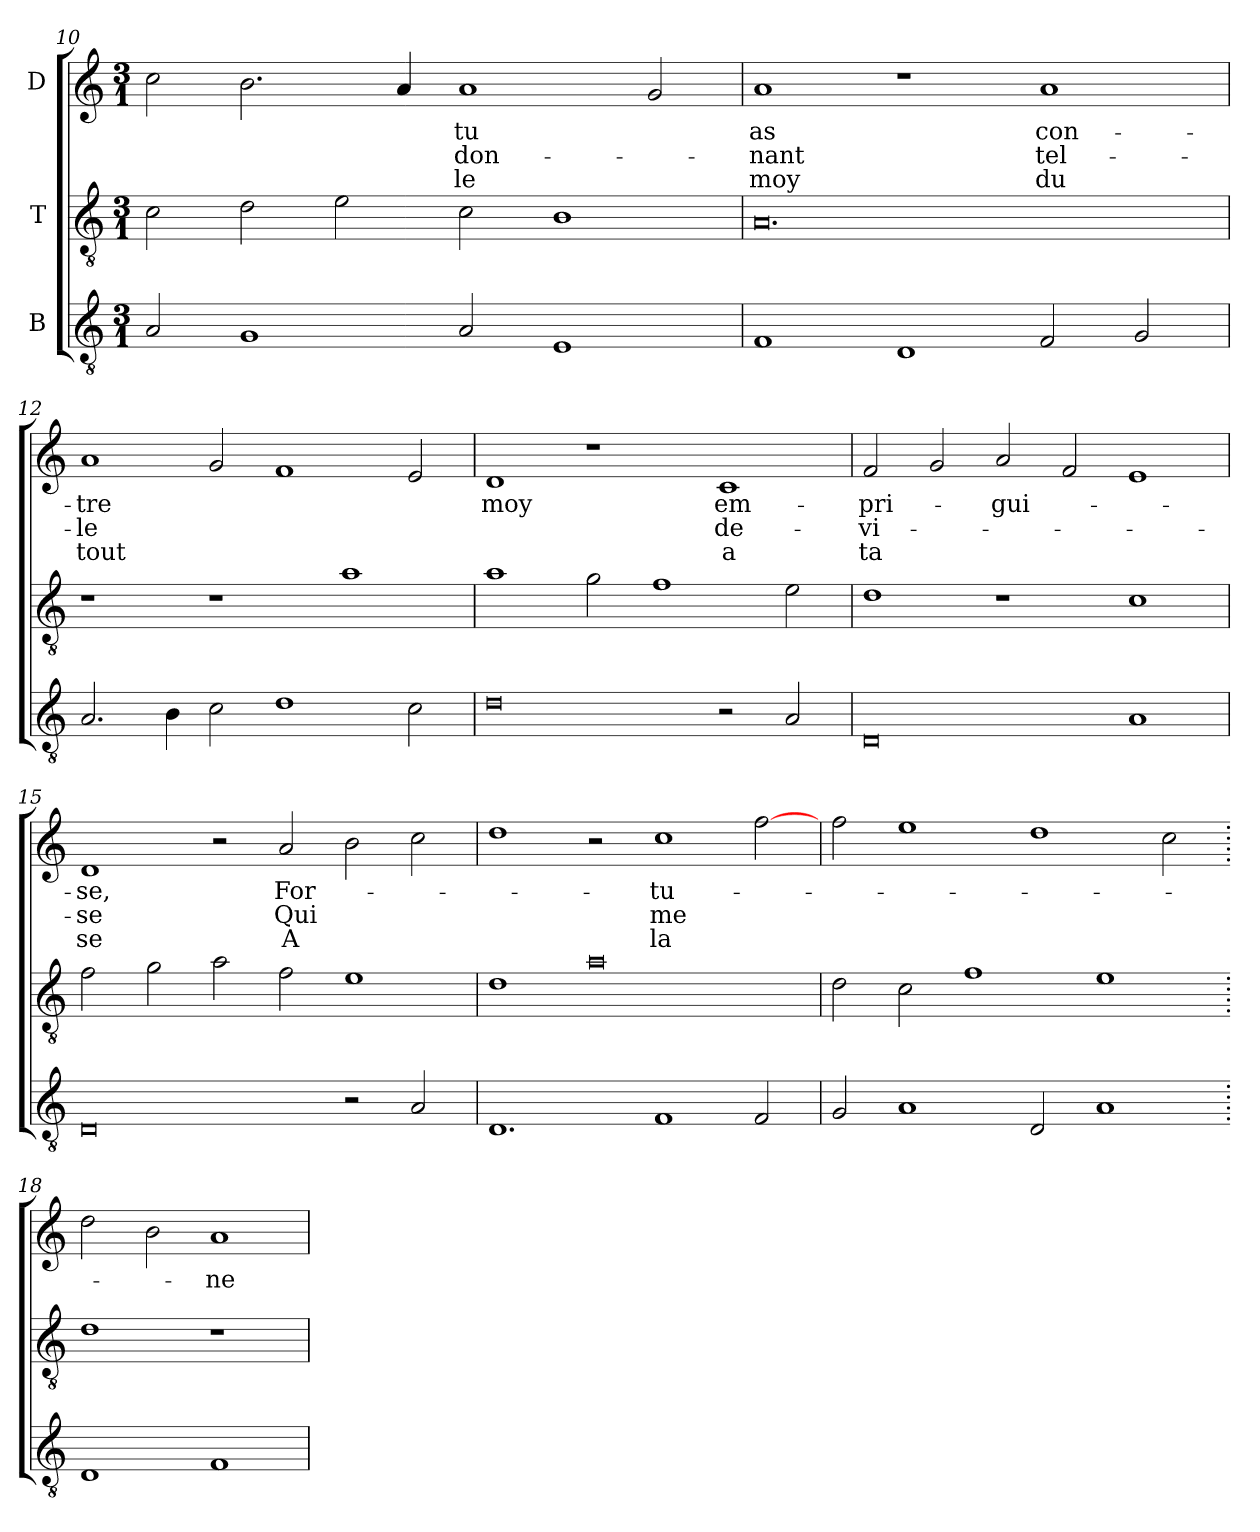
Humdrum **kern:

**kern	**kern	**kern	**text	**text	**text
*part3	*part2	*part1	*part1	*part1	*part1
*staff3	*staff2	*staff1	*staff1	*staff1	*staff1
*I"B	*I"T	*I"D	*	*	*
*clefGv2	*clefGv2	*clefG2	*	*	*
*ITrd7c12	*ITrd7c12	*	*	*	*
*k[]	*k[]	*k[]	*	*	*
*C:	*C:	*C:	*	*	*
*M3/1	*M3/1	*M3/1	*	*	*
=10	=10	=10	=10	=10	=10
2AAi/	2Ci\	2cci\	.	.	.
1GGi/	2Di\	2.bi\	.	.	.
.	2Ei\	.	.	.	.
.	.	4ai/	.	.	.
!	!	!	!LO:LY:b:color=#000000	!LO:LY:b:color=#000000	!LO:LY:b:color=#000000
2AAi/	2Ci\	1ai/	tu	don-	-le
1EEi/	1BBi/	.	.	.	.
.	.	2gi/	.	.	.
=11	=11	=11	=11	=11	=11
!	!	!	!LO:LY:b:color=#000000	!LO:LY:b:color=#000000	!LO:LY:b:color=#000000
1FFi/	0.AAi/	1ai/	as	-nant	moy
1DDi/	.	1r	.	.	.
!	!	!	!LO:LY:b:color=#000000	!LO:LY:b:color=#000000	!LO:LY:b:color=#000000
2FFi/	.	1ai/	con-	tel-	du
2GGi/	.	.	.	.	.
=12	=12	=12	=12	=12	=12
!	!	!	!LO:LY:b:color=#000000	!LO:LY:b:color=#000000	!LO:LY:b:color=#000000
2.AAi/	1r	1ai/	-tre	-le	tout
4BBi\	.	.	.	.	.
2Ci\	1r	2gi/	.	.	.
1Di\	.	1fi/	.	.	.
.	1Ai\	.	.	.	.
2Ci\	.	2ei/	.	.	.
=13	=13	=13	=13	=13	=13
!	!	!	!LO:LY:b:color=#000000	!	!
0Di\	1Ai\	1di/	moy	.	.
.	2Gi\	1r	.	.	.
.	1Fi\	.	.	.	.
!	!	!	!LO:LY:b:color=#000000	!LO:LY:b:color=#000000	!LO:LY:b:color=#000000
2r	.	1ci/	em-	de-	a
2AAi/	2Ei\	.	.	.	.
!!LO:LB:g=z
=14	=14	=14	=14	=14	=14
!	!	!	!LO:LY:b:color=#000000	!LO:LY:b:color=#000000	!LO:LY:b:color=#000000
0DDi/	1Di\	2fi/	-pri-	-vi-	ta
.	.	2gi/	.	.	.
!	!	!	!LO:LY:b:color=#000000	!	!
.	1r	2ai/	gui-	.	.
.	.	2fi/	.	.	.
1AAi/	1Ci\	1ei/	.	.	.
=15	=15	=15	=15	=15	=15
!	!	!	!LO:LY:b:color=#000000	!LO:LY:b:color=#000000	!LO:LY:b:color=#000000
0DDi/	2Fi\	1di/	-se,	-se	-se
.	2Gi\	.	.	.	.
.	2Ai\	2r	.	.	.
!	!	!	!LO:LY:b:color=#000000	!LO:LY:b:color=#000000	!LO:LY:b:color=#000000
.	2Fi\	2ai/	For-	Qui	A
2r	1Ei\	2bi\	.	.	.
2AAi/	.	2cci\	.	.	.
=16	=16	=16	=16	=16	=16
1.DDi/	1Di\	1ddi\	.	.	.
.	0Ai\	2r	.	.	.
!	!	!	!LO:LY:b:color=#000000	!LO:LY:b:color=#000000	!LO:LY:b:color=#000000
1FFi/	.	1cci\	-tu-	me	la
2FFi/	.	[2ffi\	.	.	.
=17	=17	=17	=17	=17	=17
2GGi/	2Di\	2ffi\	.	.	.
1AAi/	2Ci\	1eei\	.	.	.
.	1Fi\	.	.	.	.
2DDi/	.	1ddi\	.	.	.
1AAi/	1Ei\	.	.	.	.
.	.	2cci\	.	.	.
=18.	=18.	=18.	=18.	=18.	=18.
1DDi/	1Di\	2ddi\	.	.	.
.	.	2bi\	.	.	.
!	!	!	!LO:LY:b:color=#000000	!	!
1FFi/	1r	1ai/	-ne	.	.
=	=	=	=	=	=
*-	*-	*-	*-	*-	*-
